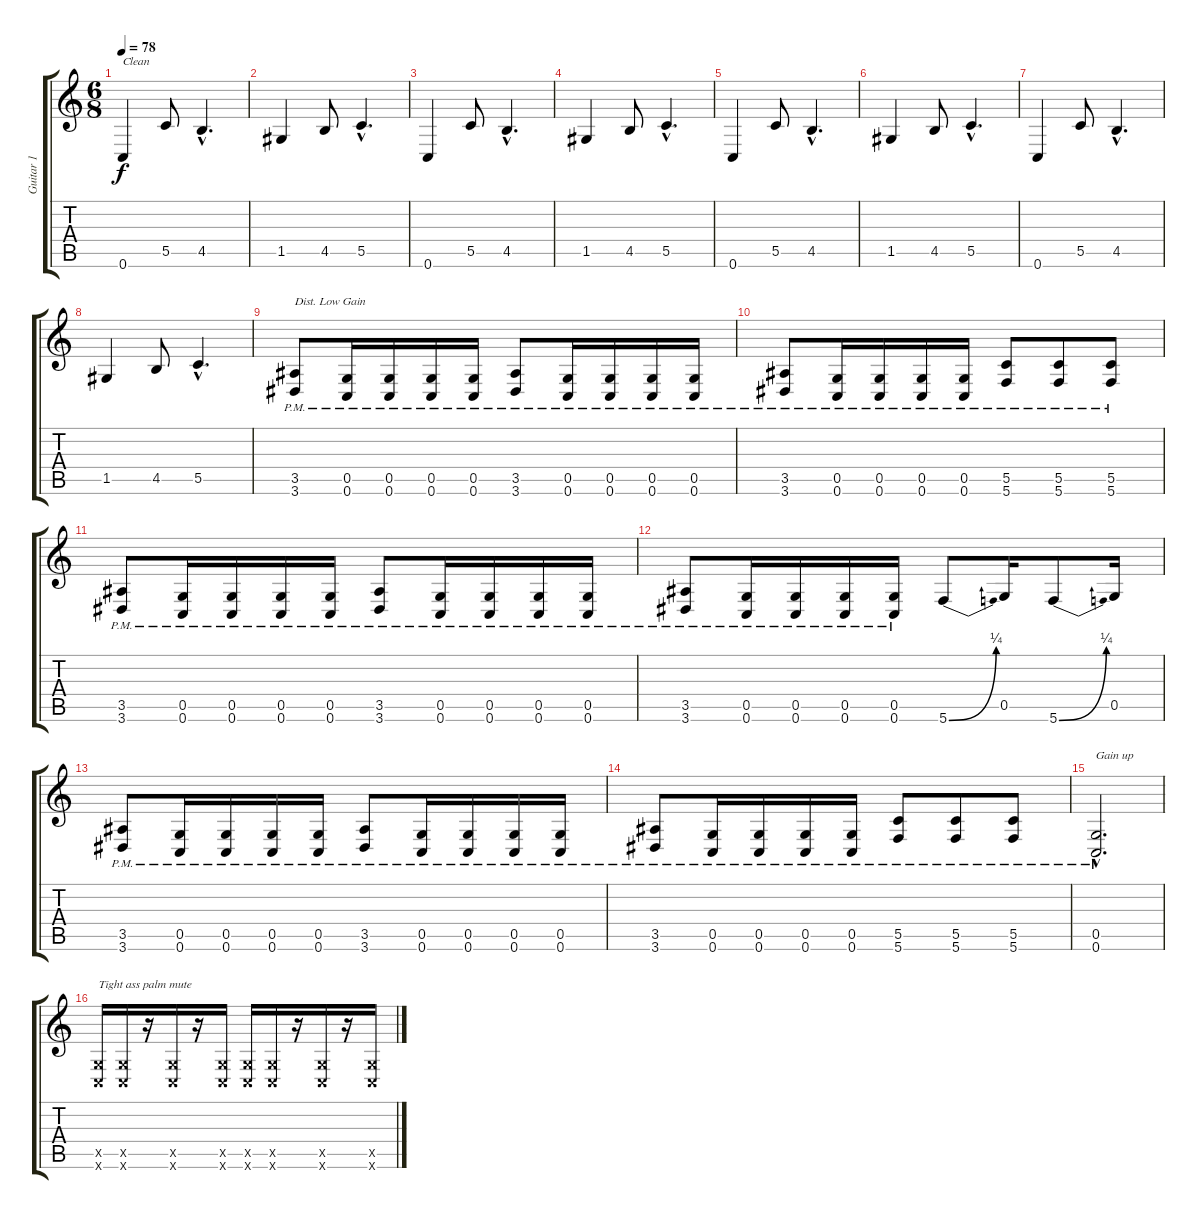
\track ("Guitar 1" "Guitar 1") {instrument distortionguitar}
\staff {score tabs}
\tuning (D4 A3 F3 C3 G2 C2) {hide}
\ts (6 8)
\tempo 78
\clef g2
\ks c
0.6.4{txt "Clean" dy f instrument electricguitarclean} 5.5.8 4.5{hac}.4{d} |
1.5.4 4.5.8 5.5{hac}.4{d} |
0.6.4 5.5.8 4.5{hac}.4{d} |
1.5.4 4.5.8 5.5{hac}.4{d} |
0.6.4 5.5.8 4.5{hac}.4{d} |
1.5.4 4.5.8 5.5{hac}.4{d} |
0.6.4 5.5.8 4.5{hac}.4{d} |
1.5.4 4.5.8 5.5{hac}.4{d} |
(3.5{pm} 3.6{pm}).8{txt "Dist. Low Gain"} (0.5{pm} 0.6{pm}).16 (0.5{pm} 0.6{pm}).16 (0.5{pm} 0.6{pm}).16 (0.5{pm} 0.6{pm}).16 (3.5{pm} 3.6{pm}).8 (0.5{pm} 0.6{pm}).16 (0.5{pm} 0.6{pm}).16 (0.5{pm} 0.6{pm}).16 (0.5{pm} 0.6{pm}).16 |
(3.5{pm} 3.6{pm}).8 (0.5{pm} 0.6{pm}).16 (0.5{pm} 0.6{pm}).16 (0.5{pm} 0.6{pm}).16 (0.5{pm} 0.6{pm}).16 (5.5{pm} 5.6{pm}).8 (5.5{pm} 5.6{pm}).8 (5.5{pm} 5.6{pm}).8 |
(3.5{pm} 3.6{pm}).8 (0.5{pm} 0.6{pm}).16 (0.5{pm} 0.6{pm}).16 (0.5{pm} 0.6{pm}).16 (0.5{pm} 0.6{pm}).16 (3.5{pm} 3.6{pm}).8 (0.5{pm} 0.6{pm}).16 (0.5{pm} 0.6{pm}).16 (0.5{pm} 0.6{pm}).16 (0.5{pm} 0.6{pm}).16 |
(3.5{pm} 3.6{pm}).8 (0.5{pm} 0.6{pm}).16 (0.5{pm} 0.6{pm}).16 (0.5{pm} 0.6{pm}).16 (0.5{pm} 0.6{pm}).16 5.6{be (bend 0 0 60 1)}.8 0.5.16 5.6{be (bend 0 0 60 1)}.8 0.5.16 |
(3.5{pm} 3.6{pm}).8 (0.5{pm} 0.6{pm}).16 (0.5{pm} 0.6{pm}).16 (0.5{pm} 0.6{pm}).16 (0.5{pm} 0.6{pm}).16 (3.5{pm} 3.6{pm}).8 (0.5{pm} 0.6{pm}).16 (0.5{pm} 0.6{pm}).16 (0.5{pm} 0.6{pm}).16 (0.5{pm} 0.6{pm}).16 |
(3.5{pm} 3.6{pm}).8 (0.5{pm} 0.6{pm}).16 (0.5{pm} 0.6{pm}).16 (0.5{pm} 0.6{pm}).16 (0.5{pm} 0.6{pm}).16 (5.5{pm} 5.6{pm}).8 (5.5{pm} 5.6{pm}).8 (5.5{pm} 5.6{pm}).8 |
(0.5{hac pm} 0.6{hac pm}).2{d txt "Gain up"} |
(0.5{x} 0.6{x}).16{txt "Tight ass palm mute" instrument distortionguitar} (0.5{x} 0.6{x}).16 r.16 (0.5{x} 0.6{x}).16 r.16 (0.5{x} 0.6{x}).16 (0.5{x} 0.6{x}).16 (0.5{x} 0.6{x}).16 r.16 (0.5{x} 0.6{x}).16 r.16 (0.5{x} 0.6{x}).16
